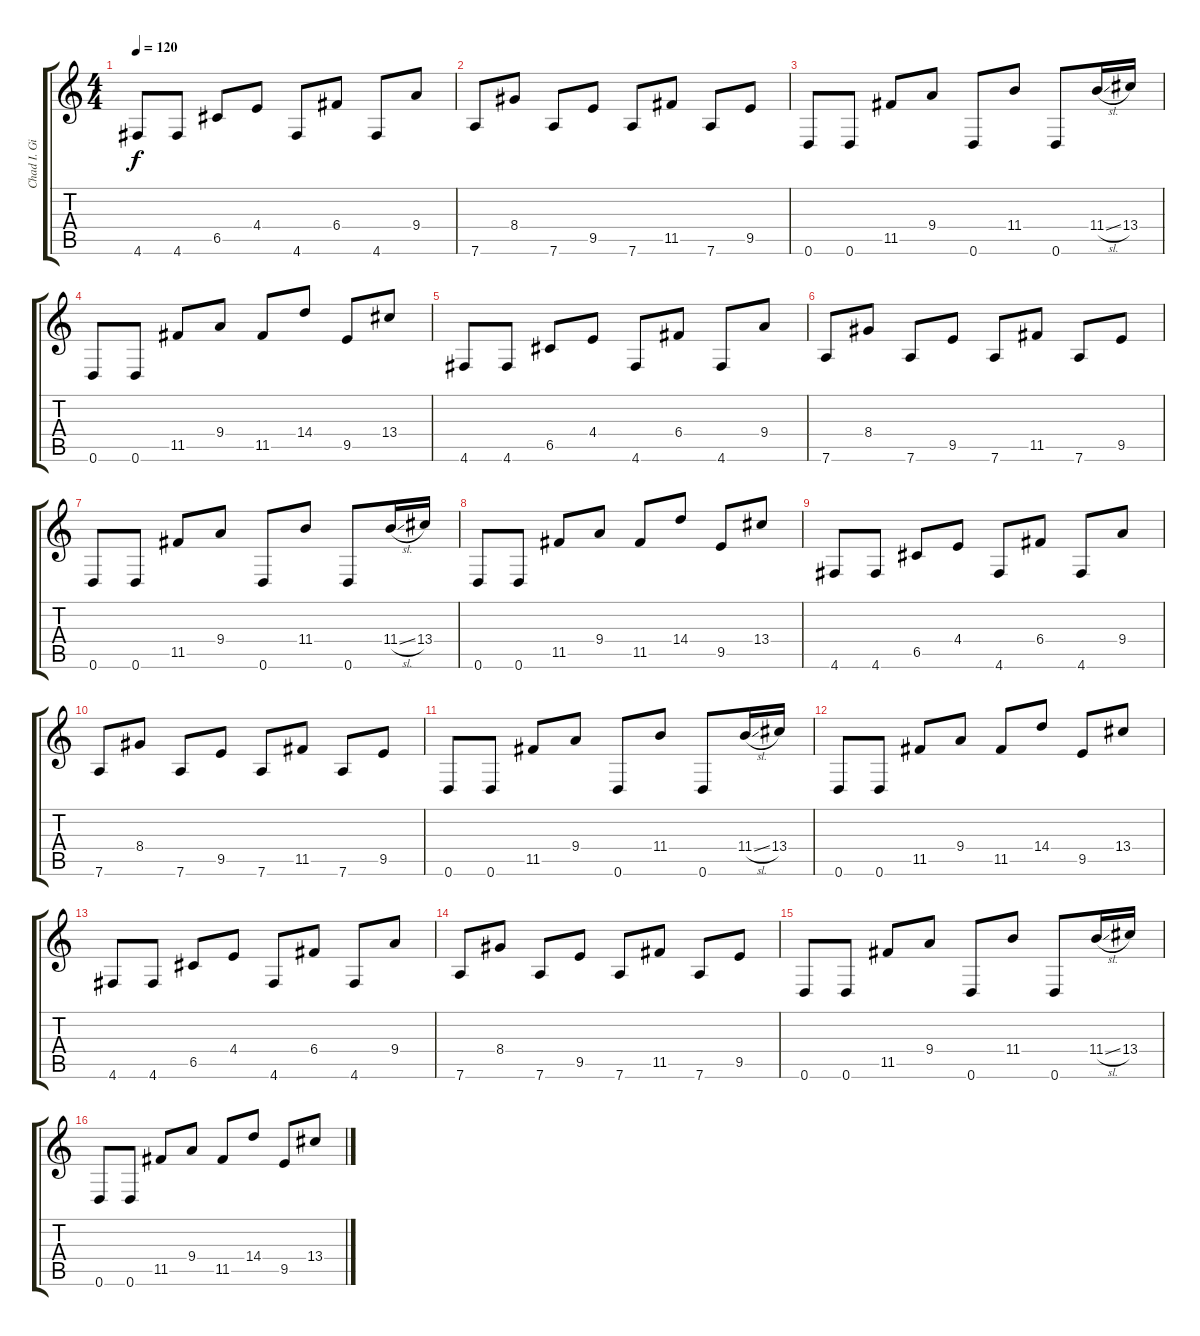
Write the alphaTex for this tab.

\track ("Chad I. Ginsburg" "Chad I. Gi") {instrument overdrivenguitar}
\staff {score tabs}
\tuning (D4 A3 F3 C3 G2 D2) {hide}
\ts (4 4)
\tempo 120
\clef g2
\ks c
4.6.8{dy f balance 8} 4.6.8 6.5.8 4.4.8 4.6.8 6.4.8 4.6.8 9.4.8 |
7.6.8 8.4.8 7.6.8 9.5.8 7.6.8 11.5.8 7.6.8 9.5.8 |
0.6.8 0.6.8 11.5.8 9.4.8 0.6.8 11.4.8 0.6.8 11.4{sl}.16 13.4.16 |
0.6.8 0.6.8 11.5.8 9.4.8 11.5.8 14.4.8 9.5.8 13.4.8 |
4.6.8 4.6.8 6.5.8 4.4.8 4.6.8 6.4.8 4.6.8 9.4.8 |
7.6.8 8.4.8 7.6.8 9.5.8 7.6.8 11.5.8 7.6.8 9.5.8 |
0.6.8 0.6.8 11.5.8 9.4.8 0.6.8 11.4.8 0.6.8 11.4{sl}.16 13.4.16 |
0.6.8 0.6.8 11.5.8 9.4.8 11.5.8 14.4.8 9.5.8 13.4.8 |
4.6.8 4.6.8 6.5.8 4.4.8 4.6.8 6.4.8 4.6.8 9.4.8 |
7.6.8 8.4.8 7.6.8 9.5.8 7.6.8 11.5.8 7.6.8 9.5.8 |
0.6.8 0.6.8 11.5.8 9.4.8 0.6.8 11.4.8 0.6.8 11.4{sl}.16 13.4.16 |
0.6.8 0.6.8 11.5.8 9.4.8 11.5.8 14.4.8 9.5.8 13.4.8 |
4.6.8 4.6.8 6.5.8 4.4.8 4.6.8 6.4.8 4.6.8 9.4.8 |
7.6.8 8.4.8 7.6.8 9.5.8 7.6.8 11.5.8 7.6.8 9.5.8 |
0.6.8 0.6.8 11.5.8 9.4.8 0.6.8 11.4.8 0.6.8 11.4{sl}.16 13.4.16 |
0.6.8 0.6.8 11.5.8 9.4.8 11.5.8 14.4.8 9.5.8 13.4.8
